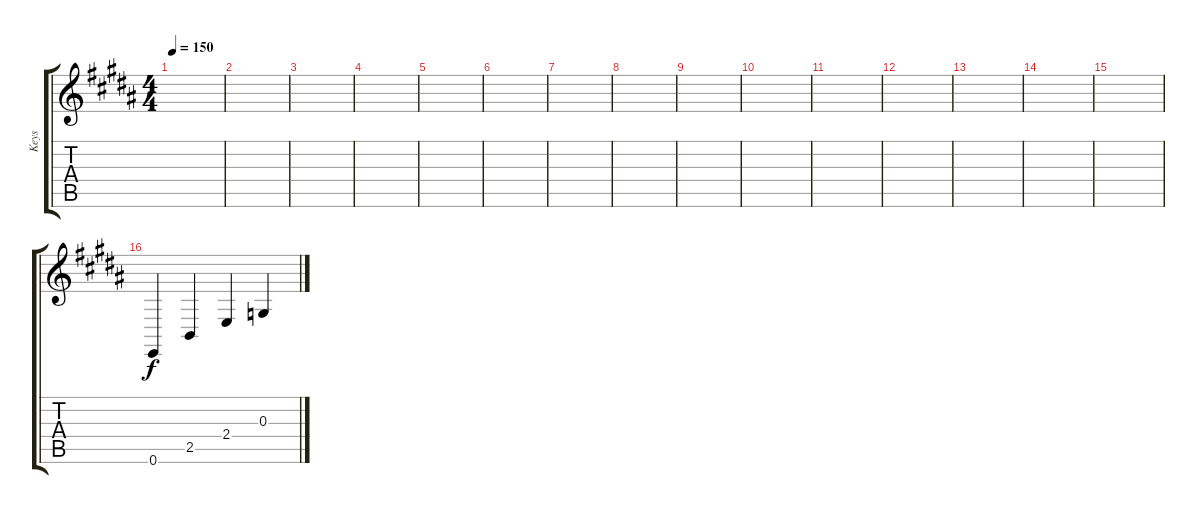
\track ("Keys" "Keys") {instrument pad7halo}
\staff {score tabs}
\tuning (E4 B3 G3 D3 A2 E2) {hide}
\ts (4 4)
\tempo 150
\clef g2
\ks b
|
|
|
|
|
|
|
|
|
|
|
|
|
|
|
0.6.4{instrument acousticgrandpiano} 2.5.4 2.4.4 0.3.4
